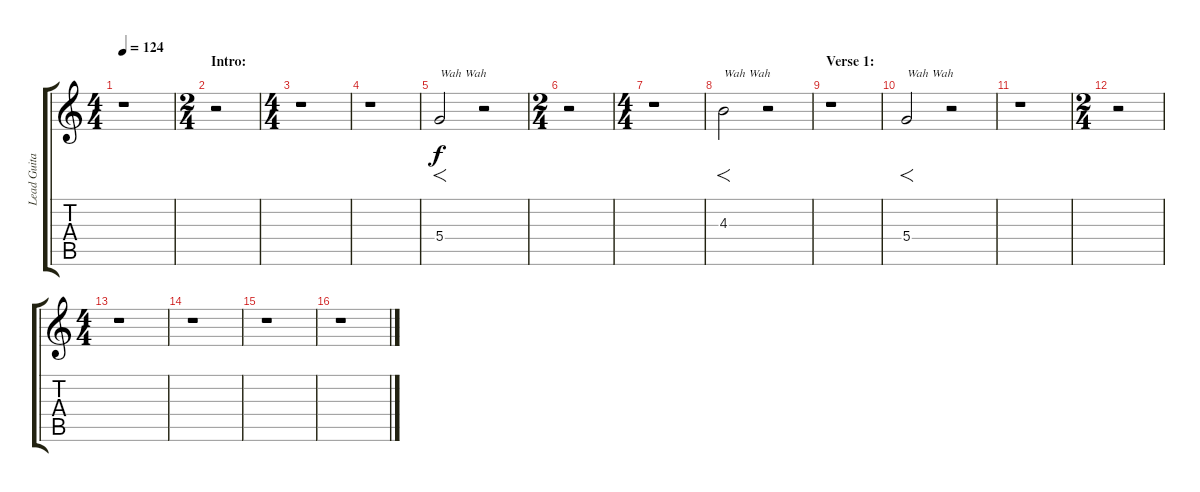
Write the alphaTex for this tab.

\track ("Lead Guitar I" "Lead Guita") {instrument distortionguitar}
\staff {score tabs}
\tuning (E4 B3 G3 D3 A2 E2) {hide}
\ts (4 4)
\tempo 124
\clef g2
\ks c
r.1{dy f instrument distortionguitar} |
\ts (2 4)
\section ("" "Intro:")
r.2 |
\ts (4 4)
r.1 |
r.1 |
5.4.2{f txt "Wah Wah"} r.2 |
\ts (2 4)
r.2 |
\ts (4 4)
r.1 |
4.3.2{f txt "Wah Wah"} r.2 |
\section ("" "Verse 1:")
r.1 |
5.4.2{f txt "Wah Wah"} r.2 |
r.1 |
\ts (2 4)
r.2 |
\ts (4 4)
r.1 |
r.1 |
r.1 |
r.1
